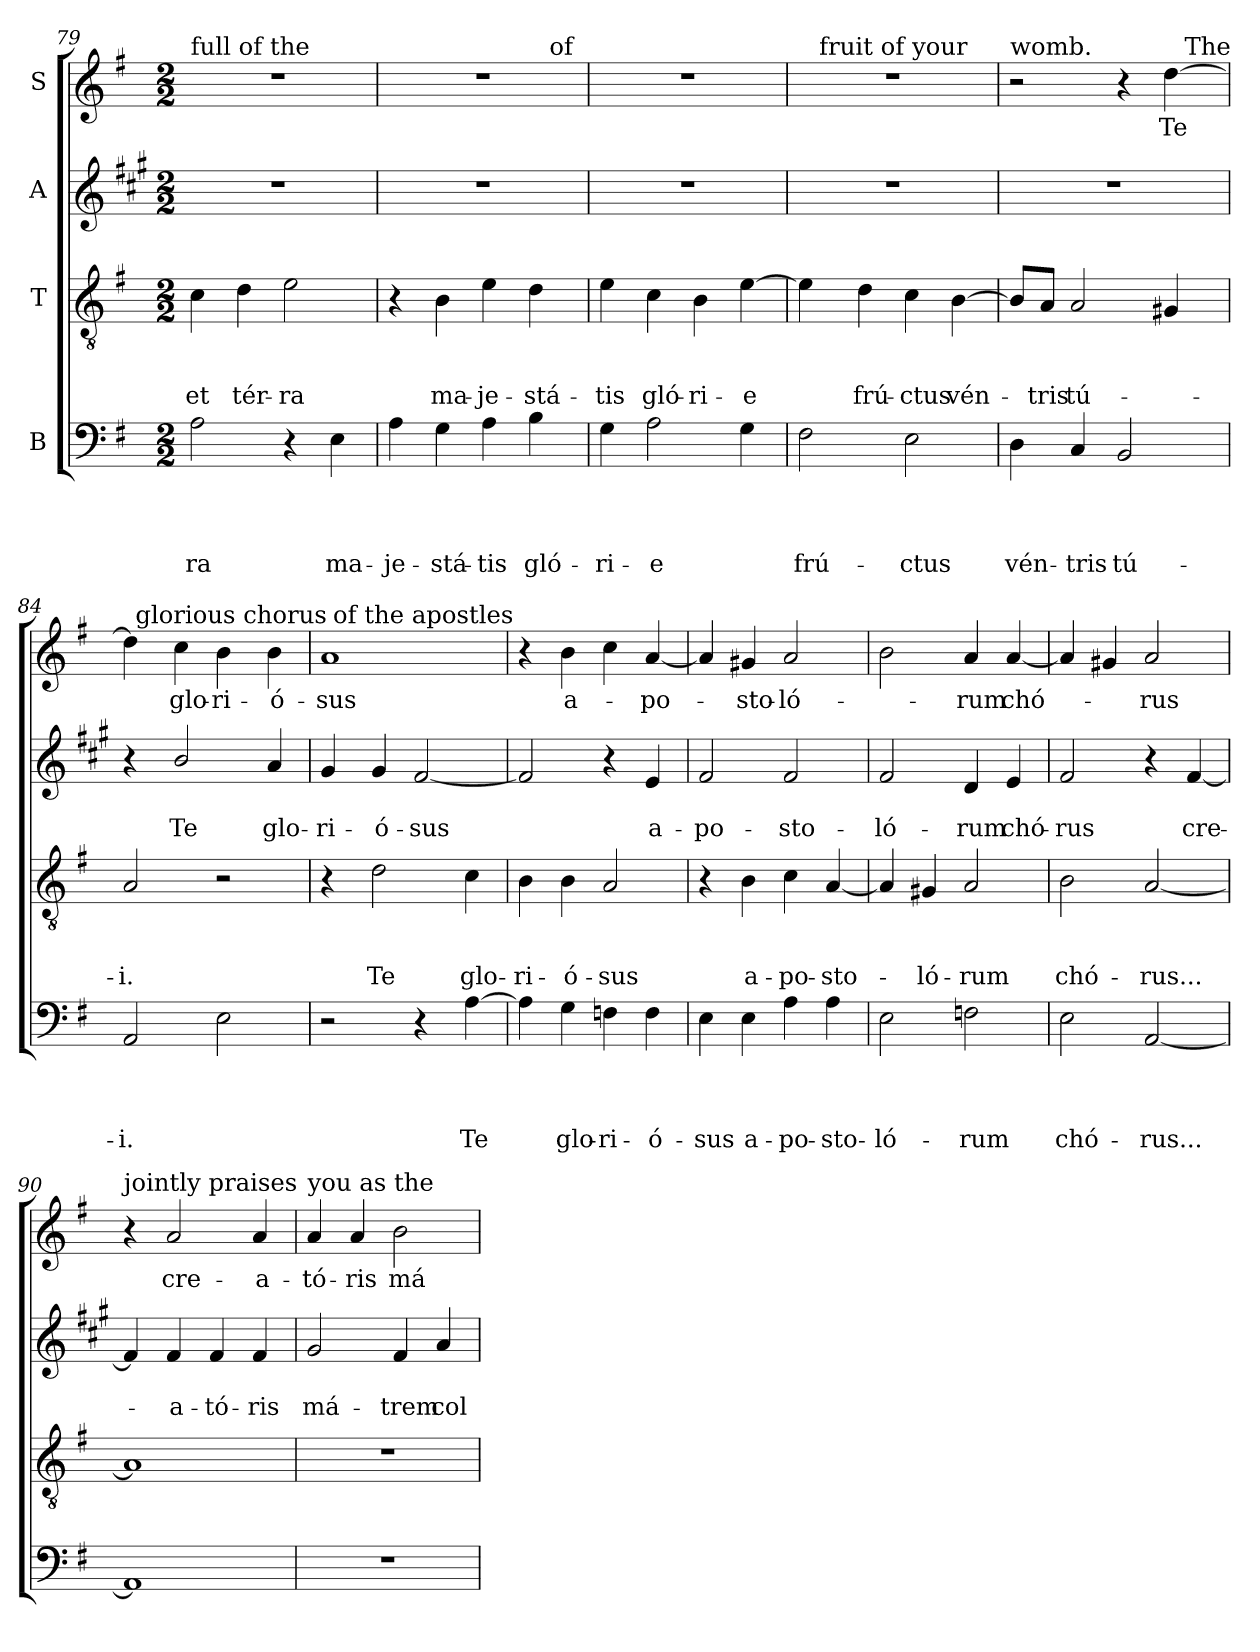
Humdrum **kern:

**kern	**text	**text	**text	**text	**kern	**text	**text	**text	**kern	**text	**text	**kern	**text
*part4	*part4	*part4	*part4	*part4	*part3	*part3	*part3	*part3	*part2	*part2	*part2	*part1	*part1
*staff4	*staff4	*staff4	*staff4	*staff4	*staff3	*staff3	*staff3	*staff3	*staff2	*staff2	*staff2	*staff1	*staff1
*I"B	*	*	*	*	*I"T	*	*	*	*I"A	*	*	*I"S	*
!!LO:LB:g=z
*clefF4	*	*	*	*	*clefGv2	*	*	*	*clefG2	*	*	*clefG2	*
*	*	*	*	*	*	*	*	*	*ITrd1c2	*	*	*	*
*k[f#]	*	*	*	*	*k[f#]	*	*	*	*k[f#]	*	*	*k[f#]	*
*G:	*	*	*	*	*G:	*	*	*	*G:	*	*	*G:	*
*M2/2	*	*	*	*	*M2/2	*	*	*	*M2/2	*	*	*M2/2	*
=79	=79	=79	=79	=79	=79	=79	=79	=79	=79	=79	=79	=79	=79
!	!	!	!	!	!	!	!	!	!	!	!	!LO:TX:a:t=full of the	!
!	!	!	!	!LO:LY:b	!	!	!	!LO:LY:b	!	!	!	!	!
2A\	.	.	.	-ra	4c\	.	.	et	1r	.	.	1r	.
!	!	!	!	!	!	!	!	!LO:LY:b	!	!	!	!	!
.	.	.	.	.	4d\	.	.	tér-	.	.	.	.	.
!	!	!	!	!	!	!	!	!LO:LY:b	!	!	!	!	!
4r	.	.	.	.	2e\	.	.	-ra	.	.	.	.	.
!	!	!	!	!LO:LY:b	!	!	!	!	!	!	!	!	!
4E\	.	.	.	ma-	.	.	.	.	.	.	.	.	.
=80	=80	=80	=80	=80	=80	=80	=80	=80	=80	=80	=80	=80	=80
!	!	!	!	!	!	!	!	!	!	!	!	!LO:TX:a:t=majesty	!
!	!	!	!	!LO:LY:b	!	!	!	!	!	!	!	!	!
*	*	*	*	*	*	*	*	*	*	*	*	*^	*
4A\	.	.	.	-je-	4r	.	.	.	1r	.	.	1r	2ryy	.
!	!	!	!	!LO:LY:b	!	!	!	!LO:LY:b	!	!	!	!	!	!
4G\	.	.	.	-stá-	4B\	.	.	ma-	.	.	.	.	.	.
!	!	!	!	!LO:LY:b	!	!	!	!LO:LY:b	!	!	!	!	!	!
4A\	.	.	.	-tis	4e\	.	.	-je-	.	.	.	.	4ryy	.
!	!	!	!	!LO:LY:b	!	!	!	!LO:LY:b	!	!	!	!	!	!
4B\	.	.	.	gló-	4d\	.	.	-stá-	.	.	.	.	16ryy	.
!	!	!	!	!	!	!	!	!	!	!	!	!	!LO:TX:a:t=of	!
.	.	.	.	.	.	.	.	.	.	.	.	.	8.ryy	.
=81	=81	=81	=81	=81	=81	=81	=81	=81	=81	=81	=81	=81	=81	=81
!	!	!	!	!	!	!	!	!	!	!	!	!LO:TX:a:t=the glory of the	!	!
!	!	!	!	!LO:LY:b	!	!	!	!LO:LY:b	!	!	!	!	!	!
*	*	*	*	*	*	*	*	*	*	*	*	*v	*v	*
4G\	.	.	.	-ri-	4e\	.	.	-tis	1r	.	.	1r	.
!	!	!	!	!LO:LY:b	!	!	!	!LO:LY:b	!	!	!	!	!
2A\	.	.	.	-e	4c\	.	.	gló-	.	.	.	.	.
!	!	!	!	!	!	!	!	!LO:LY:b	!	!	!	!	!
.	.	.	.	.	4B\	.	.	-ri-	.	.	.	.	.
!	!	!	!	!	!	!	!	!LO:LY:b	!	!	!	!	!
4G\	.	.	.	.	[4e\	.	.	-e	.	.	.	.	.
=82	=82	=82	=82	=82	=82	=82	=82	=82	=82	=82	=82	=82	=82
!	!	!	!	!LO:LY:b	!	!	!	!	!	!	!	!	!
*	*	*	*	*	*	*	*	*	*	*	*	*^	*
2F#\	.	.	.	frú-	4e\]	.	.	.	1r	.	.	1r	16ryy	.
!	!	!	!	!	!	!	!	!	!	!	!	!	!LO:TX:a:t=fruit of your	!
.	.	.	.	.	.	.	.	.	.	.	.	.	2...ryy	.
!	!	!	!	!	!	!	!	!LO:LY:b	!	!	!	!	!	!
.	.	.	.	.	4d\	.	.	frú-	.	.	.	.	.	.
!	!	!	!	!LO:LY:b	!	!	!	!LO:LY:b	!	!	!	!	!	!
2E\	.	.	.	-ctus	4c\	.	.	-ctus	.	.	.	.	.	.
!	!	!	!	!	!	!	!	!LO:LY:b	!	!	!	!	!	!
.	.	.	.	.	[4B\	.	.	vén-	.	.	.	.	.	.
=83	=83	=83	=83	=83	=83	=83	=83	=83	=83	=83	=83	=83	=83	=83
!	!	!	!	!	!	!	!	!	!	!	!	!LO:TX:a:t=womb.	!	!
!	!	!	!	!LO:LY:b	!	!	!	!	!	!	!	!	!	!
4D\	.	.	.	vén-	8B/L]	.	.	.	1r	.	.	2r	2ryy	.
!	!	!	!	!	!	!	!	!LO:LY:b	!	!	!	!	!	!
.	.	.	.	.	8A/J	.	.	-tris	.	.	.	.	.	.
!	!	!	!	!LO:LY:b	!	!	!	!LO:LY:b	!	!	!	!	!	!
4C/	.	.	.	-tris	2A/	.	.	tú-	.	.	.	.	.	.
!	!	!	!	!LO:LY:b	!	!	!	!	!	!	!	!	!	!
2BB/	.	.	.	tú-	.	.	.	.	.	.	.	4r	4ryy	.
!	!	!	!	!	!	!	!	!	!	!	!	!	!	!LO:LY:b
.	.	.	.	.	4G#/	.	.	.	.	.	.	[4dd\	16ryy	Te
!	!	!	!	!	!	!	!	!	!	!	!	!	!LO:TX:a:t=The	!
.	.	.	.	.	.	.	.	.	.	.	.	.	8.ryy	.
=84	=84	=84	=84	=84	=84	=84	=84	=84	=84	=84	=84	=84	=84	=84
!	!	!	!	!LO:LY:b	!	!	!	!LO:LY:b	!	!	!	!	!	!
2AA/	.	.	.	-i.	2A/	.	.	-i.	4r	.	.	4dd\]	32ryy	.
!	!	!	!	!	!	!	!	!	!	!	!	!	!LO:TX:a:t=glorious chorus	!
.	.	.	.	.	.	.	.	.	.	.	.	.	2ryy	.
!	!	!	!	!	!	!	!	!	!	!	!LO:LY:b	!	!	!LO:LY:b
.	.	.	.	.	.	.	.	.	2a/	.	Te	4cc\	.	glo-
!	!	!	!	!	!	!	!	!	!	!	!	!	!	!LO:LY:b
2E\	.	.	.	.	2r	.	.	.	.	.	.	4b\	.	-ri-
.	.	.	.	.	.	.	.	.	.	.	.	.	4...ryy	.
!	!	!	!	!	!	!	!	!	!	!	!LO:LY:b	!	!	!LO:LY:b
.	.	.	.	.	.	.	.	.	4g/	.	glo-	4b\	.	-ó-
!!LO:PB:g=z	!!
=85	=85	=85	=85	=85	=85	=85	=85	=85	=85	=85	=85	=85	=85	=85
!	!	!	!	!	!	!	!	!	!	!	!LO:LY:b	!	!	!LO:LY:b
2r	.	.	.	.	4r	.	.	.	4f#/	.	-ri-	1a	32ryy	-sus
!	!	!	!	!	!	!	!	!	!	!	!	!	!LO:TX:a:t=of the apostles	!
.	.	.	.	.	.	.	.	.	.	.	.	.	2ryy	.
!	!	!	!	!	!	!	!	!LO:LY:b	!	!	!LO:LY:b	!	!	!
.	.	.	.	.	2d\	.	.	Te	4f#/	.	-ó-	.	.	.
!	!	!	!	!	!	!	!	!	!	!	!LO:LY:b	!	!	!
4r	.	.	.	.	.	.	.	.	[2e/	.	-sus	.	.	.
.	.	.	.	.	.	.	.	.	.	.	.	.	4...ryy	.
!	!	!	!	!LO:LY:b	!	!	!	!LO:LY:b	!	!	!	!	!	!
[4A\	.	.	.	Te	4c\	.	.	glo-	.	.	.	.	.	.
=86	=86	=86	=86	=86	=86	=86	=86	=86	=86	=86	=86	=86	=86	=86
!	!	!	!	!	!	!	!	!LO:LY:b	!	!	!	!	!	!
*	*	*	*	*	*	*	*	*	*	*	*	*v	*v	*
4A\]	.	.	.	.	4B\	.	.	-ri-	2e/]	.	.	4r	.
!	!	!	!	!LO:LY:b	!	!	!	!LO:LY:b	!	!	!	!	!LO:LY:b
4G\	.	.	.	glo-	4B\	.	.	-ó-	.	.	.	4b\	a-
!	!	!	!	!LO:LY:b	!	!	!	!LO:LY:b	!	!	!	!	!
4F\	.	.	.	-ri-	2A/	.	.	-sus	4r	.	.	4cc\	.
!	!	!	!	!LO:LY:b	!	!	!	!	!	!	!LO:LY:b	!	!LO:LY:b
4F\	.	.	.	-ó-	.	.	.	.	4d/	.	a-	[4a/	-po-
=87	=87	=87	=87	=87	=87	=87	=87	=87	=87	=87	=87	=87	=87
!	!	!	!	!LO:LY:b	!	!	!	!	!	!	!LO:LY:b	!	!
4E\	.	.	.	-sus	4r	.	.	.	2e/	.	-po-	4a/]	.
!	!	!	!	!LO:LY:b	!	!	!	!LO:LY:b	!	!	!	!	!LO:LY:b
4E\	.	.	.	a-	4B\	.	.	a-	.	.	.	4g#/	-sto-
!	!	!	!	!LO:LY:b	!	!	!	!LO:LY:b	!	!	!LO:LY:b	!	!LO:LY:b
4A\	.	.	.	-po-	4c\	.	.	-po-	2e/	.	-sto-	2a/	-ló-
!	!	!	!	!LO:LY:b	!	!	!	!LO:LY:b	!	!	!	!	!
4A\	.	.	.	-sto-	[4A/	.	.	-sto-	.	.	.	.	.
=88	=88	=88	=88	=88	=88	=88	=88	=88	=88	=88	=88	=88	=88
!	!	!	!	!LO:LY:b	!	!	!	!	!	!	!LO:LY:b	!	!
2E\	.	.	.	-ló-	4A/]	.	.	.	2e/	.	-ló-	2b\	.
!	!	!	!	!	!	!	!	!LO:LY:b	!	!	!	!	!
.	.	.	.	.	4G#/	.	.	-ló-	.	.	.	.	.
!	!	!	!	!LO:LY:b	!	!	!	!LO:LY:b	!	!	!LO:LY:b	!	!LO:LY:b
2F\	.	.	.	-rum	2A/	.	.	-rum	4c/	.	-rum	4a/	-rum
!	!	!	!	!	!	!	!	!	!	!	!LO:LY:b	!	!LO:LY:b
.	.	.	.	.	.	.	.	.	4d/	.	chó-	[4a/	chó-
=89	=89	=89	=89	=89	=89	=89	=89	=89	=89	=89	=89	=89	=89
!	!	!	!	!LO:LY:b	!	!	!	!LO:LY:b	!	!	!LO:LY:b	!	!
2E\	.	.	.	chó-	2B\	.	.	chó-	2e/	.	-rus	4a/]	.
.	.	.	.	.	.	.	.	.	.	.	.	4g#/	.
!	!	!	!	!LO:LY:b	!	!	!	!LO:LY:b	!	!	!	!	!LO:LY:b
[2AA/	.	.	.	-rus...	[2A/	.	.	-rus...	4r	.	.	2a/	-rus
!	!	!	!	!	!	!	!	!	!	!	!LO:LY:b	!	!
.	.	.	.	.	.	.	.	.	[4e/	.	cre-	.	.
=90	=90	=90	=90	=90	=90	=90	=90	=90	=90	=90	=90	=90	=90
!	!	!	!	!	!	!	!	!	!	!	!	!LO:TX:a:t=jointly praises	!
1AA]	.	.	.	.	1A]	.	.	.	4e/]	.	.	4r	.
!	!	!	!	!	!	!	!	!	!	!	!LO:LY:b	!	!LO:LY:b
.	.	.	.	.	.	.	.	.	4e/	.	-a-	2a/	cre-
!	!	!	!	!	!	!	!	!	!	!	!LO:LY:b	!	!
.	.	.	.	.	.	.	.	.	4e/	.	-tó-	.	.
!	!	!	!	!	!	!	!	!	!	!	!LO:LY:b	!	!LO:LY:b
.	.	.	.	.	.	.	.	.	4e/	.	-ris	4a/	-a-
!!LO:LB:g=z
=91	=91	=91	=91	=91	=91	=91	=91	=91	=91	=91	=91	=91	=91
!	!	!	!	!	!	!	!	!	!	!	!	!LO:TX:a:t=you as the	!
!	!	!	!	!	!	!	!	!	!	!	!LO:LY:b	!	!LO:LY:b
1r	.	.	.	.	1r	.	.	.	2f#/	.	má-	4a/	-tó-
!	!	!	!	!	!	!	!	!	!	!	!	!	!LO:LY:b
.	.	.	.	.	.	.	.	.	.	.	.	4a/	-ris
!	!	!	!	!	!	!	!	!	!	!	!LO:LY:b	!	!LO:LY:b
.	.	.	.	.	.	.	.	.	4e/	.	-trem	2b\	má-
!	!	!	!	!	!	!	!	!	!	!	!LO:LY:b	!	!
.	.	.	.	.	.	.	.	.	4g/	.	col-	.	.
=	=	=	=	=	=	=	=	=	=	=	=	=	=
*-	*-	*-	*-	*-	*-	*-	*-	*-	*-	*-	*-	*-	*-
